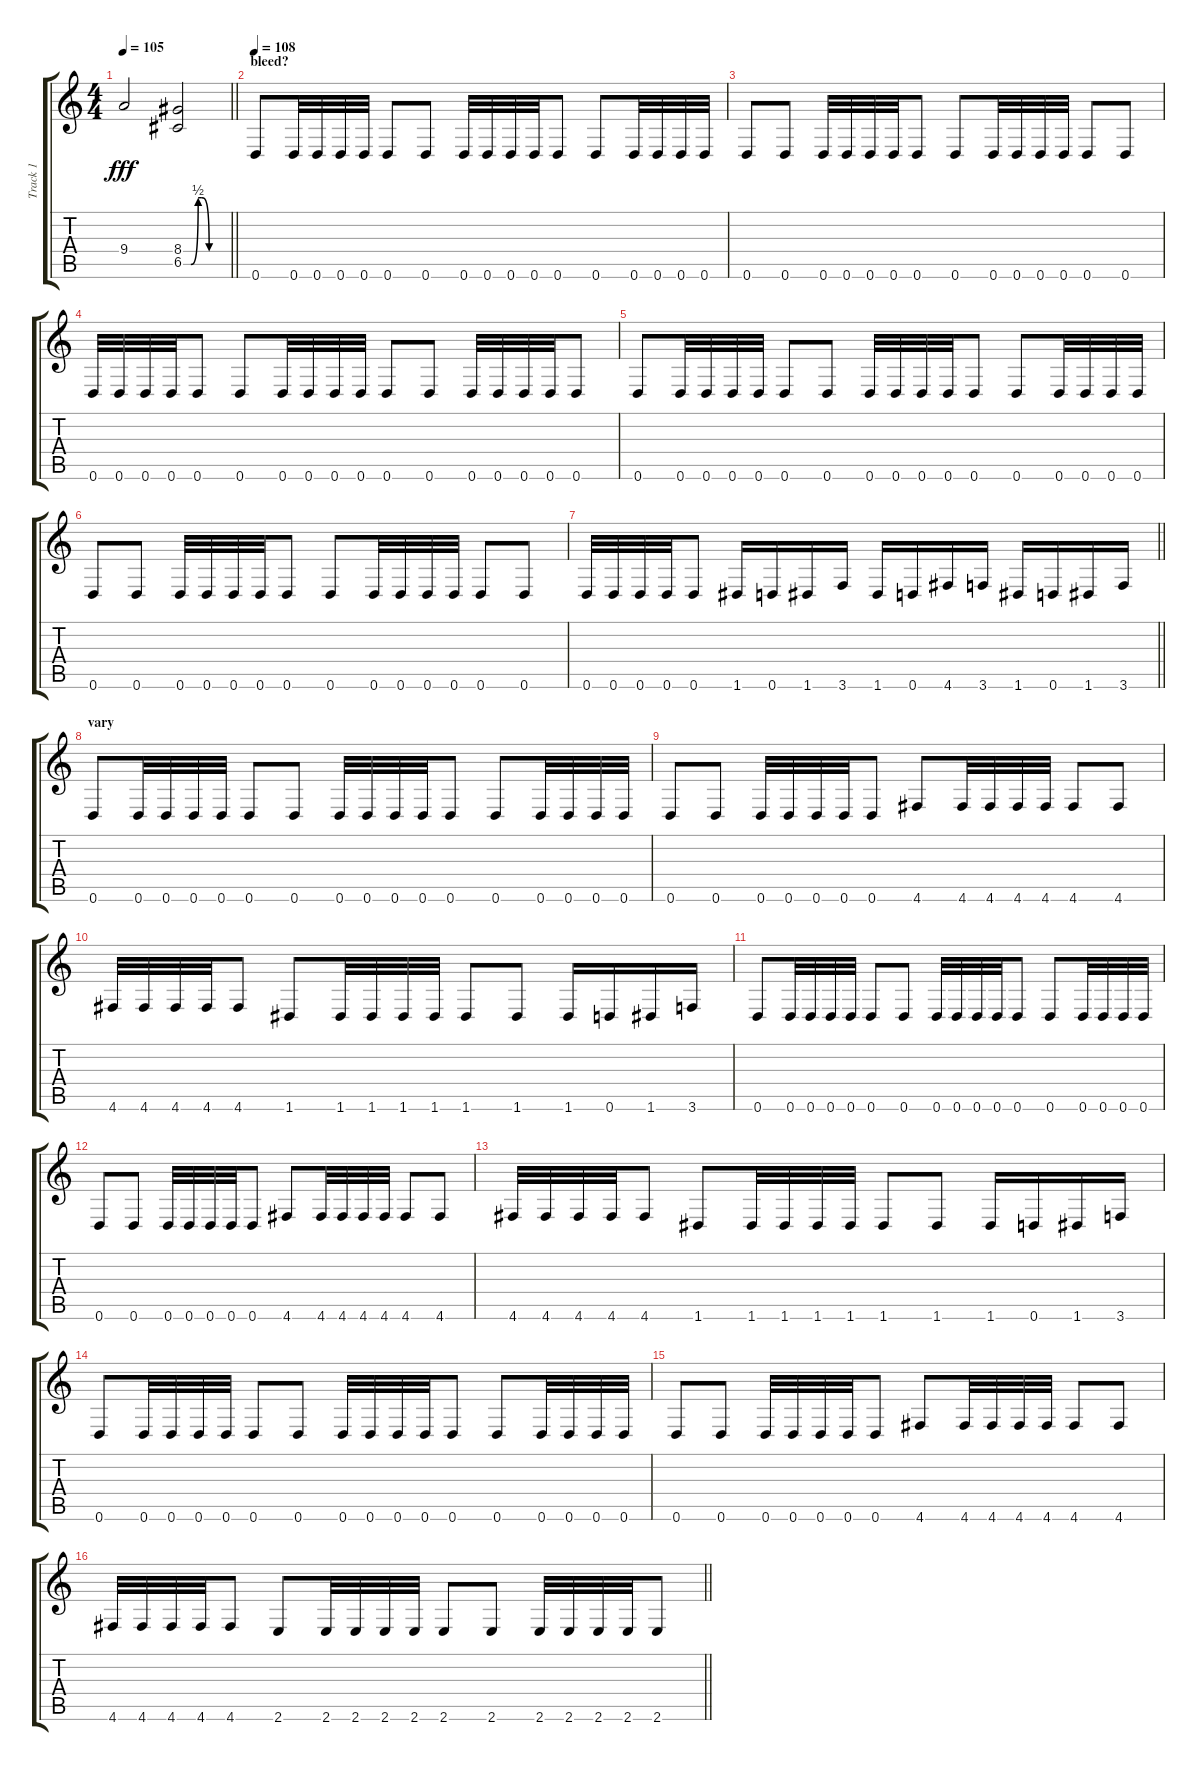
\track ("Track 1" "Track 1") {instrument distortionguitar}
\staff {score tabs}
\tuning (D4 A3 F3 C3 G2 D2) {hide}
\ts (4 4)
\tempo 105
\clef g2
\barLineRight lightlight
\ks c
9.4.2{dy fff} (8.4 6.5{be (custom 0 0 10 0 20 2 25 2 35 0 45 0 60 0)}).2 |
\section ("" "bleed?")
\tempo 108
0.6.8 0.6.32 0.6.32 0.6.32 0.6.32 0.6.8 0.6.8 0.6.32 0.6.32 0.6.32 0.6.32 0.6.8 0.6.8 0.6.32 0.6.32 0.6.32 0.6.32 |
0.6.8 0.6.8 0.6.32 0.6.32 0.6.32 0.6.32 0.6.8 0.6.8 0.6.32 0.6.32 0.6.32 0.6.32 0.6.8 0.6.8 |
0.6.32 0.6.32 0.6.32 0.6.32 0.6.8 0.6.8 0.6.32 0.6.32 0.6.32 0.6.32 0.6.8 0.6.8 0.6.32 0.6.32 0.6.32 0.6.32 0.6.8 |
0.6.8 0.6.32 0.6.32 0.6.32 0.6.32 0.6.8 0.6.8 0.6.32 0.6.32 0.6.32 0.6.32 0.6.8 0.6.8 0.6.32 0.6.32 0.6.32 0.6.32 |
0.6.8 0.6.8 0.6.32 0.6.32 0.6.32 0.6.32 0.6.8 0.6.8 0.6.32 0.6.32 0.6.32 0.6.32 0.6.8 0.6.8 |
\barLineRight lightlight
0.6.32 0.6.32 0.6.32 0.6.32 0.6.8 1.6.16 0.6.16 1.6.16 3.6.16 1.6.16 0.6.16 4.6.16 3.6.16 1.6.16 0.6.16 1.6.16 3.6.16 |
\section ("" "vary")
0.6.8 0.6.32 0.6.32 0.6.32 0.6.32 0.6.8 0.6.8 0.6.32 0.6.32 0.6.32 0.6.32 0.6.8 0.6.8 0.6.32 0.6.32 0.6.32 0.6.32 |
0.6.8 0.6.8 0.6.32 0.6.32 0.6.32 0.6.32 0.6.8 4.6.8 4.6.32 4.6.32 4.6.32 4.6.32 4.6.8 4.6.8 |
4.6.32 4.6.32 4.6.32 4.6.32 4.6.8 1.6.8 1.6.32 1.6.32 1.6.32 1.6.32 1.6.8 1.6.8 1.6.16 0.6.16 1.6.16 3.6.16 |
0.6.8 0.6.32 0.6.32 0.6.32 0.6.32 0.6.8 0.6.8 0.6.32 0.6.32 0.6.32 0.6.32 0.6.8 0.6.8 0.6.32 0.6.32 0.6.32 0.6.32 |
0.6.8 0.6.8 0.6.32 0.6.32 0.6.32 0.6.32 0.6.8 4.6.8 4.6.32 4.6.32 4.6.32 4.6.32 4.6.8 4.6.8 |
4.6.32 4.6.32 4.6.32 4.6.32 4.6.8 1.6.8 1.6.32 1.6.32 1.6.32 1.6.32 1.6.8 1.6.8 1.6.16 0.6.16 1.6.16 3.6.16 |
0.6.8 0.6.32 0.6.32 0.6.32 0.6.32 0.6.8 0.6.8 0.6.32 0.6.32 0.6.32 0.6.32 0.6.8 0.6.8 0.6.32 0.6.32 0.6.32 0.6.32 |
0.6.8 0.6.8 0.6.32 0.6.32 0.6.32 0.6.32 0.6.8 4.6.8 4.6.32 4.6.32 4.6.32 4.6.32 4.6.8 4.6.8 |
\barLineRight lightlight
4.6.32 4.6.32 4.6.32 4.6.32 4.6.8 2.6.8 2.6.32 2.6.32 2.6.32 2.6.32 2.6.8 2.6.8 2.6.32 2.6.32 2.6.32 2.6.32 2.6.8
